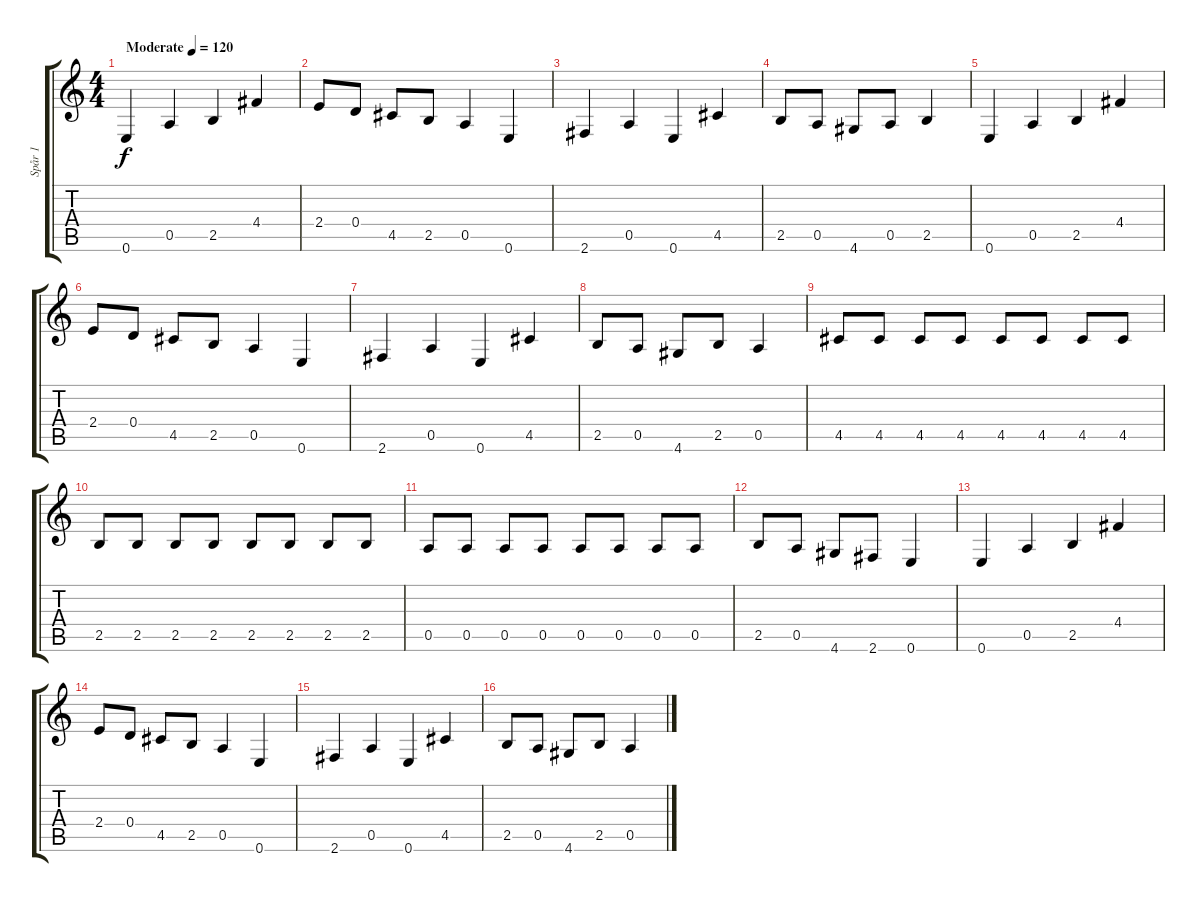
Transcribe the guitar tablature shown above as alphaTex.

\track ("Spår 1" "Spår 1") {instrument acousticguitarsteel}
\staff {score tabs}
\tuning (E4 B3 G3 D3 A2 E2) {hide}
\ts (4 4)
\tempo (120 "Moderate")
\clef g2
\ks c
0.6.4{dy f instrument acousticguitarsteel} 0.5.4 2.5.4 4.4.4 |
2.4.8 0.4.8 4.5.8 2.5.8 0.5.4 0.6.4 |
2.6.4 0.5.4 0.6.4 4.5.4 |
2.5.8 0.5.8 4.6.8 0.5.8 2.5.4 |
0.6.4 0.5.4 2.5.4 4.4.4 |
2.4.8 0.4.8 4.5.8 2.5.8 0.5.4 0.6.4 |
2.6.4 0.5.4 0.6.4 4.5.4 |
2.5.8 0.5.8 4.6.8 2.5.8 0.5.4 |
4.5.8 4.5.8 4.5.8 4.5.8 4.5.8 4.5.8 4.5.8 4.5.8 |
2.5.8 2.5.8 2.5.8 2.5.8 2.5.8 2.5.8 2.5.8 2.5.8 |
0.5.8 0.5.8 0.5.8 0.5.8 0.5.8 0.5.8 0.5.8 0.5.8 |
2.5.8 0.5.8 4.6.8 2.6.8 0.6.4 |
0.6.4 0.5.4 2.5.4 4.4.4 |
2.4.8 0.4.8 4.5.8 2.5.8 0.5.4 0.6.4 |
2.6.4 0.5.4 0.6.4 4.5.4 |
2.5.8 0.5.8 4.6.8 2.5.8 0.5.4
